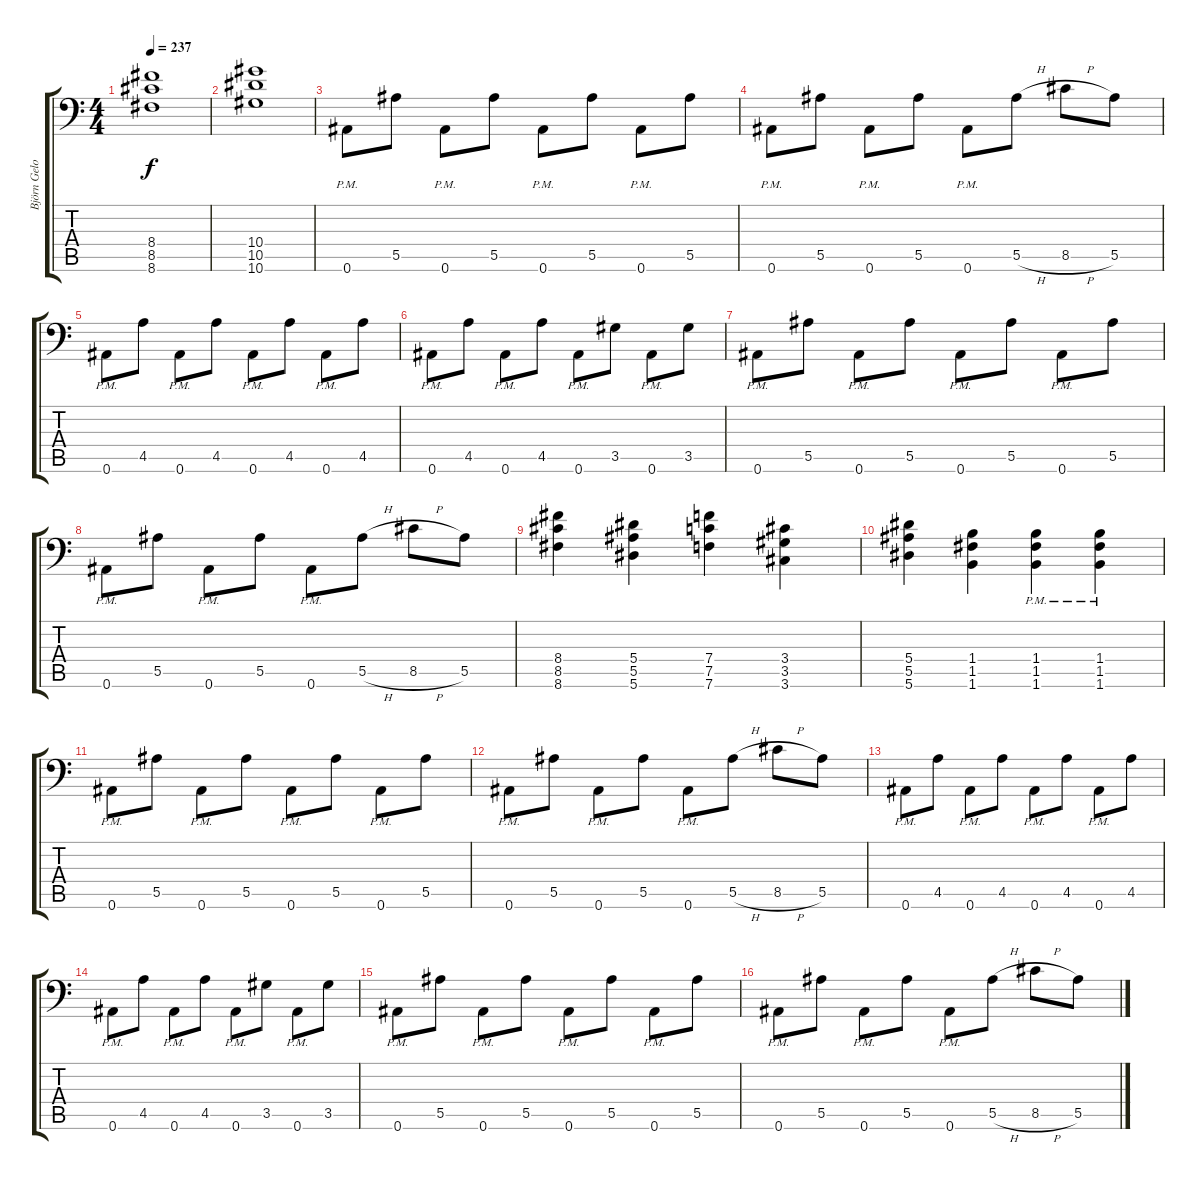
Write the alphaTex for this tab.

\track ("Björn Gelotte" "Björn Gelo") {instrument distortionguitar}
\staff {score tabs}
\tuning (C4 G3 Eb3 Bb2 F2 Bb1) {hide}
\ts (4 4)
\tempo 237
\clef f4
\ks c
(8.4 8.5 8.6).1{dy f} |
(10.4 10.5 10.6).1 |
0.6{pm}.8 5.5.8 0.6{pm}.8 5.5.8 0.6{pm}.8 5.5.8 0.6{pm}.8 5.5.8 |
0.6{pm}.8 5.5.8 0.6{pm}.8 5.5.8 0.6{pm}.8 5.5{h}.8 8.5{h}.8 5.5.8 |
0.6{pm}.8 4.5.8 0.6{pm}.8 4.5.8 0.6{pm}.8 4.5.8 0.6{pm}.8 4.5.8 |
0.6{pm}.8 4.5.8 0.6{pm}.8 4.5.8 0.6{pm}.8 3.5.8 0.6{pm}.8 3.5.8 |
0.6{pm}.8 5.5.8 0.6{pm}.8 5.5.8 0.6{pm}.8 5.5.8 0.6{pm}.8 5.5.8 |
0.6{pm}.8 5.5.8 0.6{pm}.8 5.5.8 0.6{pm}.8 5.5{h}.8 8.5{h}.8 5.5.8 |
(8.4 8.5 8.6).4 (5.4 5.5 5.6).4 (7.4 7.5 7.6).4 (3.4 3.5 3.6).4 |
(5.4 5.5 5.6).4 (1.4 1.5 1.6).4 (1.4{pm} 1.5{pm} 1.6{pm}).4 (1.4{pm} 1.5{pm} 1.6{pm}).4 |
0.6{pm}.8 5.5.8 0.6{pm}.8 5.5.8 0.6{pm}.8 5.5.8 0.6{pm}.8 5.5.8 |
0.6{pm}.8 5.5.8 0.6{pm}.8 5.5.8 0.6{pm}.8 5.5{h}.8 8.5{h}.8 5.5.8 |
0.6{pm}.8 4.5.8 0.6{pm}.8 4.5.8 0.6{pm}.8 4.5.8 0.6{pm}.8 4.5.8 |
0.6{pm}.8 4.5.8 0.6{pm}.8 4.5.8 0.6{pm}.8 3.5.8 0.6{pm}.8 3.5.8 |
0.6{pm}.8 5.5.8 0.6{pm}.8 5.5.8 0.6{pm}.8 5.5.8 0.6{pm}.8 5.5.8 |
0.6{pm}.8 5.5.8 0.6{pm}.8 5.5.8 0.6{pm}.8 5.5{h}.8 8.5{h}.8 5.5.8
